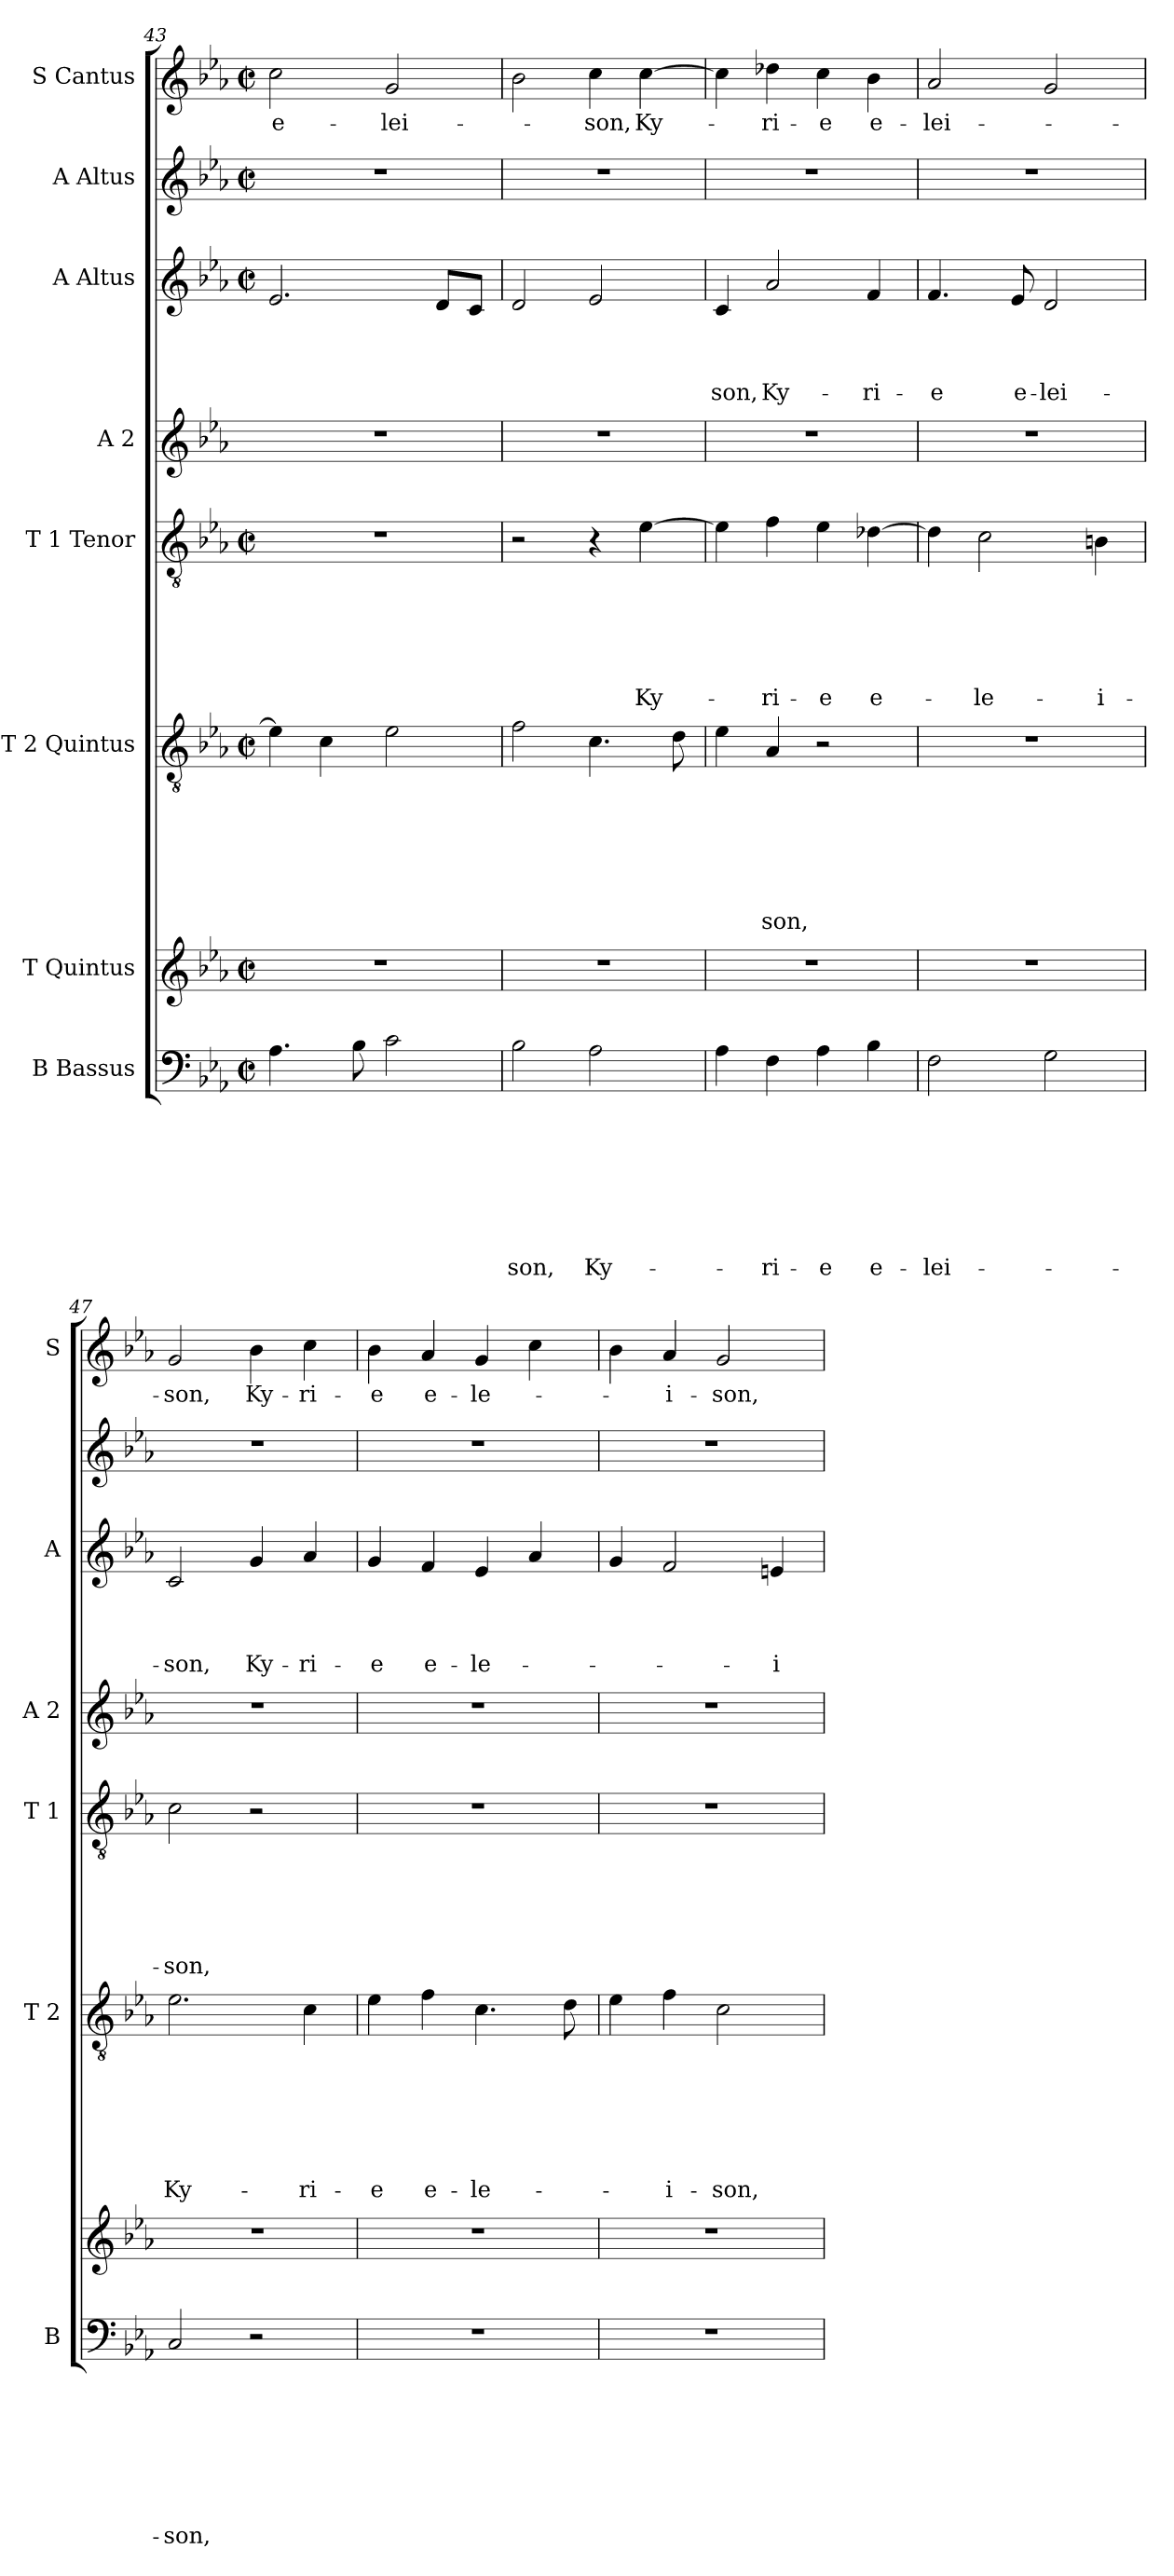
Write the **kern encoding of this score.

**kern	**text	**text	**text	**text	**text	**text	**text	**text	**kern	**kern	**text	**text	**text	**text	**text	**text	**text	**kern	**text	**text	**text	**text	**text	**text	**kern	**kern	**text	**text	**text	**text	**kern	**kern	**text
*part8	*part8	*part8	*part8	*part8	*part8	*part8	*part8	*part8	*part7	*part6	*part6	*part6	*part6	*part6	*part6	*part6	*part6	*part5	*part5	*part5	*part5	*part5	*part5	*part5	*part4	*part3	*part3	*part3	*part3	*part3	*part2	*part1	*part1
*staff8	*staff8	*staff8	*staff8	*staff8	*staff8	*staff8	*staff8	*staff8	*staff7	*staff6	*staff6	*staff6	*staff6	*staff6	*staff6	*staff6	*staff6	*staff5	*staff5	*staff5	*staff5	*staff5	*staff5	*staff5	*staff4	*staff3	*staff3	*staff3	*staff3	*staff3	*staff2	*staff1	*staff1
*I"B Bassus	*	*	*	*	*	*	*	*	*I"T Quintus	*I"T 2 Quintus	*	*	*	*	*	*	*	*I"T 1 Tenor	*	*	*	*	*	*	*I"A 2	*I"A Altus	*	*	*	*	*I"A Altus	*I"S Cantus	*
*I'B	*	*	*	*	*	*	*	*	*	*I'T 2	*	*	*	*	*	*	*	*I'T 1	*	*	*	*	*	*	*I'A 2	*I'A	*	*	*	*	*	*I'S	*
*clefF4	*	*	*	*	*	*	*	*	*clefG2	*clefGv2	*	*	*	*	*	*	*	*clefGv2	*	*	*	*	*	*	*clefG2	*clefG2	*	*	*	*	*clefG2	*clefG2	*
*k[b-e-a-]	*	*	*	*	*	*	*	*	*k[b-e-a-]	*k[b-e-a-]	*	*	*	*	*	*	*	*k[b-e-a-]	*	*	*	*	*	*	*k[b-e-a-]	*k[b-e-a-]	*	*	*	*	*k[b-e-a-]	*k[b-e-a-]	*
*E-:	*	*	*	*	*	*	*	*	*E-:	*E-:	*	*	*	*	*	*	*	*E-:	*	*	*	*	*	*	*E-:	*E-:	*	*	*	*	*E-:	*E-:	*
*M2/2	*	*	*	*	*	*	*	*	*M2/2	*M2/2	*	*	*	*	*	*	*	*M2/2	*	*	*	*	*	*	*	*M2/2	*	*	*	*	*M2/2	*M2/2	*
*met(c|)	*	*	*	*	*	*	*	*	*met(c|)	*met(c|)	*	*	*	*	*	*	*	*met(c|)	*	*	*	*	*	*	*	*met(c|)	*	*	*	*	*met(c|)	*met(c|)	*
=43	=43	=43	=43	=43	=43	=43	=43	=43	=43	=43	=43	=43	=43	=43	=43	=43	=43	=43	=43	=43	=43	=43	=43	=43	=43	=43	=43	=43	=43	=43	=43	=43	=43
!	!	!	!	!	!	!	!	!	!	!	!	!	!	!	!	!	!	!	!	!	!	!	!	!	!	!	!	!	!	!	!	!	!LO:LY:b
4.A-\	.	.	.	.	.	.	.	.	1r	4e-\]	.	.	.	.	.	.	.	1r	.	.	.	.	.	.	1r	2.e-/	.	.	.	.	1r	2cc\	e-
.	.	.	.	.	.	.	.	.	.	4c\	.	.	.	.	.	.	.	.	.	.	.	.	.	.	.	.	.	.	.	.	.	.	.
8B-\	.	.	.	.	.	.	.	.	.	.	.	.	.	.	.	.	.	.	.	.	.	.	.	.	.	.	.	.	.	.	.	.	.
!	!	!	!	!	!	!	!	!	!	!	!	!	!	!	!	!	!	!	!	!	!	!	!	!	!	!	!	!	!	!	!	!	!LO:LY:b
2c\	.	.	.	.	.	.	.	.	.	2e-\	.	.	.	.	.	.	.	.	.	.	.	.	.	.	.	.	.	.	.	.	.	2g/	-lei-
.	.	.	.	.	.	.	.	.	.	.	.	.	.	.	.	.	.	.	.	.	.	.	.	.	.	8d/L	.	.	.	.	.	.	.
.	.	.	.	.	.	.	.	.	.	.	.	.	.	.	.	.	.	.	.	.	.	.	.	.	.	8c/J	.	.	.	.	.	.	.
=44	=44	=44	=44	=44	=44	=44	=44	=44	=44	=44	=44	=44	=44	=44	=44	=44	=44	=44	=44	=44	=44	=44	=44	=44	=44	=44	=44	=44	=44	=44	=44	=44	=44
!	!	!	!	!	!	!	!	!LO:LY:b	!	!	!	!	!	!	!	!	!	!	!	!	!	!	!	!	!	!	!	!	!	!	!	!	!
2B-\	.	.	.	.	.	.	.	-son,	1r	2f\	.	.	.	.	.	.	.	2r	.	.	.	.	.	.	1r	2d/	.	.	.	.	1r	2b-\	.
!	!	!	!	!	!	!	!	!LO:LY:b	!	!	!	!	!	!	!	!	!	!	!	!	!	!	!	!	!	!	!	!	!	!	!	!	!LO:LY:b
2A-\	.	.	.	.	.	.	.	Ky-	.	4.c\	.	.	.	.	.	.	.	4r	.	.	.	.	.	.	.	2e-/	.	.	.	.	.	4cc\	-son,
!	!	!	!	!	!	!	!	!	!	!	!	!	!	!	!	!	!	!	!	!	!	!	!	!LO:LY:b	!	!	!	!	!	!	!	!	!LO:LY:b
.	.	.	.	.	.	.	.	.	.	.	.	.	.	.	.	.	.	[>4e-\	.	.	.	.	.	Ky-	.	.	.	.	.	.	.	[>4cc\	Ky-
.	.	.	.	.	.	.	.	.	.	8d\	.	.	.	.	.	.	.	.	.	.	.	.	.	.	.	.	.	.	.	.	.	.	.
!!LO:PB:g=z
=45	=45	=45	=45	=45	=45	=45	=45	=45	=45	=45	=45	=45	=45	=45	=45	=45	=45	=45	=45	=45	=45	=45	=45	=45	=45	=45	=45	=45	=45	=45	=45	=45	=45
!	!	!	!	!	!	!	!	!	!	!	!	!	!	!	!	!	!	!	!	!	!	!	!	!	!	!	!	!	!	!LO:LY:b	!	!	!
4A-\	.	.	.	.	.	.	.	.	1r	4e-\	.	.	.	.	.	.	.	4e-\]	.	.	.	.	.	.	1r	4c/	.	.	.	-son,	1r	4cc\]	.
!	!	!	!	!	!	!	!	!LO:LY:b	!	!	!	!	!	!	!	!	!LO:LY:b	!	!	!	!	!	!	!LO:LY:b	!	!	!	!	!	!LO:LY:b	!	!	!LO:LY:b
4F\	.	.	.	.	.	.	.	-ri-	.	4A-/	.	.	.	.	.	.	-son,	4f\	.	.	.	.	.	-ri-	.	2a-/	.	.	.	Ky-	.	4dd-X\	-ri-
!	!	!	!	!	!	!	!	!LO:LY:b	!	!	!	!	!	!	!	!	!	!	!	!	!	!	!	!LO:LY:b	!	!	!	!	!	!	!	!	!LO:LY:b
4A-\	.	.	.	.	.	.	.	-e	.	2r	.	.	.	.	.	.	.	4e-\	.	.	.	.	.	-e	.	.	.	.	.	.	.	4cc\	-e
!	!	!	!	!	!	!	!	!LO:LY:b	!	!	!	!	!	!	!	!	!	!	!	!	!	!	!	!LO:LY:b	!	!	!	!	!	!LO:LY:b	!	!	!LO:LY:b
4B-\	.	.	.	.	.	.	.	e-	.	.	.	.	.	.	.	.	.	[>4d-X\	.	.	.	.	.	e-	.	4f/	.	.	.	-ri-	.	4b-\	e-
=46	=46	=46	=46	=46	=46	=46	=46	=46	=46	=46	=46	=46	=46	=46	=46	=46	=46	=46	=46	=46	=46	=46	=46	=46	=46	=46	=46	=46	=46	=46	=46	=46	=46
!	!	!	!	!	!	!	!	!LO:LY:b	!	!	!	!	!	!	!	!	!	!	!	!	!	!	!	!	!	!	!	!	!	!LO:LY:b	!	!	!LO:LY:b
2F\	.	.	.	.	.	.	.	-lei-	1r	1r	.	.	.	.	.	.	.	4d-\]	.	.	.	.	.	.	1r	4.f/	.	.	.	-e	1r	2a-/	-lei-
!	!	!	!	!	!	!	!	!	!	!	!	!	!	!	!	!	!	!	!	!	!	!	!	!LO:LY:b	!	!	!	!	!	!	!	!	!
.	.	.	.	.	.	.	.	.	.	.	.	.	.	.	.	.	.	2c\	.	.	.	.	.	-le-	.	.	.	.	.	.	.	.	.
!	!	!	!	!	!	!	!	!	!	!	!	!	!	!	!	!	!	!	!	!	!	!	!	!	!	!	!	!	!	!LO:LY:b	!	!	!
.	.	.	.	.	.	.	.	.	.	.	.	.	.	.	.	.	.	.	.	.	.	.	.	.	.	8e-/	.	.	.	e-	.	.	.
!	!	!	!	!	!	!	!	!	!	!	!	!	!	!	!	!	!	!	!	!	!	!	!	!	!	!	!	!	!	!LO:LY:b	!	!	!
2G\	.	.	.	.	.	.	.	.	.	.	.	.	.	.	.	.	.	.	.	.	.	.	.	.	.	2d/	.	.	.	-lei-	.	2g/	.
!	!	!	!	!	!	!	!	!	!	!	!	!	!	!	!	!	!	!	!	!	!	!	!	!LO:LY:b	!	!	!	!	!	!	!	!	!
.	.	.	.	.	.	.	.	.	.	.	.	.	.	.	.	.	.	4Bn\	.	.	.	.	.	-i-	.	.	.	.	.	.	.	.	.
=47	=47	=47	=47	=47	=47	=47	=47	=47	=47	=47	=47	=47	=47	=47	=47	=47	=47	=47	=47	=47	=47	=47	=47	=47	=47	=47	=47	=47	=47	=47	=47	=47	=47
!	!	!	!	!	!	!	!	!LO:LY:b	!	!	!	!	!	!	!	!	!LO:LY:b	!	!	!	!	!	!	!LO:LY:b	!	!	!	!	!	!LO:LY:b	!	!	!LO:LY:b
2C/	.	.	.	.	.	.	.	-son,	1r	2.e-\	.	.	.	.	.	.	Ky-	2c\	.	.	.	.	.	-son,	1r	2c/	.	.	.	-son,	1r	2g/	-son,
!	!	!	!	!	!	!	!	!	!	!	!	!	!	!	!	!	!	!	!	!	!	!	!	!	!	!	!	!	!	!LO:LY:b	!	!	!LO:LY:b
2r	.	.	.	.	.	.	.	.	.	.	.	.	.	.	.	.	.	2r	.	.	.	.	.	.	.	4g/	.	.	.	Ky-	.	4b-\	Ky-
!	!	!	!	!	!	!	!	!	!	!	!	!	!	!	!	!	!LO:LY:b	!	!	!	!	!	!	!	!	!	!	!	!	!LO:LY:b	!	!	!LO:LY:b
.	.	.	.	.	.	.	.	.	.	4c\	.	.	.	.	.	.	-ri-	.	.	.	.	.	.	.	.	4a-/	.	.	.	-ri-	.	4cc\	-ri-
=48	=48	=48	=48	=48	=48	=48	=48	=48	=48	=48	=48	=48	=48	=48	=48	=48	=48	=48	=48	=48	=48	=48	=48	=48	=48	=48	=48	=48	=48	=48	=48	=48	=48
!	!	!	!	!	!	!	!	!	!	!	!	!	!	!	!	!	!LO:LY:b	!	!	!	!	!	!	!	!	!	!	!	!	!LO:LY:b	!	!	!LO:LY:b
1r	.	.	.	.	.	.	.	.	1r	4e-\	.	.	.	.	.	.	-e	1r	.	.	.	.	.	.	1r	4g/	.	.	.	-e	1r	4b-\	-e
!	!	!	!	!	!	!	!	!	!	!	!	!	!	!	!	!	!LO:LY:b	!	!	!	!	!	!	!	!	!	!	!	!	!LO:LY:b	!	!	!LO:LY:b
.	.	.	.	.	.	.	.	.	.	4f\	.	.	.	.	.	.	e-	.	.	.	.	.	.	.	.	4f/	.	.	.	e-	.	4a-/	e-
!	!	!	!	!	!	!	!	!	!	!	!	!	!	!	!	!	!LO:LY:b	!	!	!	!	!	!	!	!	!	!	!	!	!LO:LY:b	!	!	!LO:LY:b
.	.	.	.	.	.	.	.	.	.	4.c\	.	.	.	.	.	.	-le-	.	.	.	.	.	.	.	.	4e-/	.	.	.	-le-	.	4g/	-le-
.	.	.	.	.	.	.	.	.	.	.	.	.	.	.	.	.	.	.	.	.	.	.	.	.	.	4a-/	.	.	.	.	.	4cc\	.
.	.	.	.	.	.	.	.	.	.	8d\	.	.	.	.	.	.	.	.	.	.	.	.	.	.	.	.	.	.	.	.	.	.	.
=49	=49	=49	=49	=49	=49	=49	=49	=49	=49	=49	=49	=49	=49	=49	=49	=49	=49	=49	=49	=49	=49	=49	=49	=49	=49	=49	=49	=49	=49	=49	=49	=49	=49
1r	.	.	.	.	.	.	.	.	1r	4e-\	.	.	.	.	.	.	.	1r	.	.	.	.	.	.	1r	4g/	.	.	.	.	1r	4b-\	.
!	!	!	!	!	!	!	!	!	!	!	!	!	!	!	!	!	!LO:LY:b	!	!	!	!	!	!	!	!	!	!	!	!	!	!	!	!LO:LY:b
.	.	.	.	.	.	.	.	.	.	4f\	.	.	.	.	.	.	-i-	.	.	.	.	.	.	.	.	2f/	.	.	.	.	.	4a-/	-i-
!	!	!	!	!	!	!	!	!	!	!	!	!	!	!	!	!	!LO:LY:b	!	!	!	!	!	!	!	!	!	!	!	!	!	!	!	!LO:LY:b
.	.	.	.	.	.	.	.	.	.	2c\	.	.	.	.	.	.	-son,	.	.	.	.	.	.	.	.	.	.	.	.	.	.	2g/	-son,
!	!	!	!	!	!	!	!	!	!	!	!	!	!	!	!	!	!	!	!	!	!	!	!	!	!	!	!	!	!	!LO:LY:b	!	!	!
.	.	.	.	.	.	.	.	.	.	.	.	.	.	.	.	.	.	.	.	.	.	.	.	.	.	4en/	.	.	.	-i-	.	.	.
=	=	=	=	=	=	=	=	=	=	=	=	=	=	=	=	=	=	=	=	=	=	=	=	=	=	=	=	=	=	=	=	=	=
*-	*-	*-	*-	*-	*-	*-	*-	*-	*-	*-	*-	*-	*-	*-	*-	*-	*-	*-	*-	*-	*-	*-	*-	*-	*-	*-	*-	*-	*-	*-	*-	*-	*-
